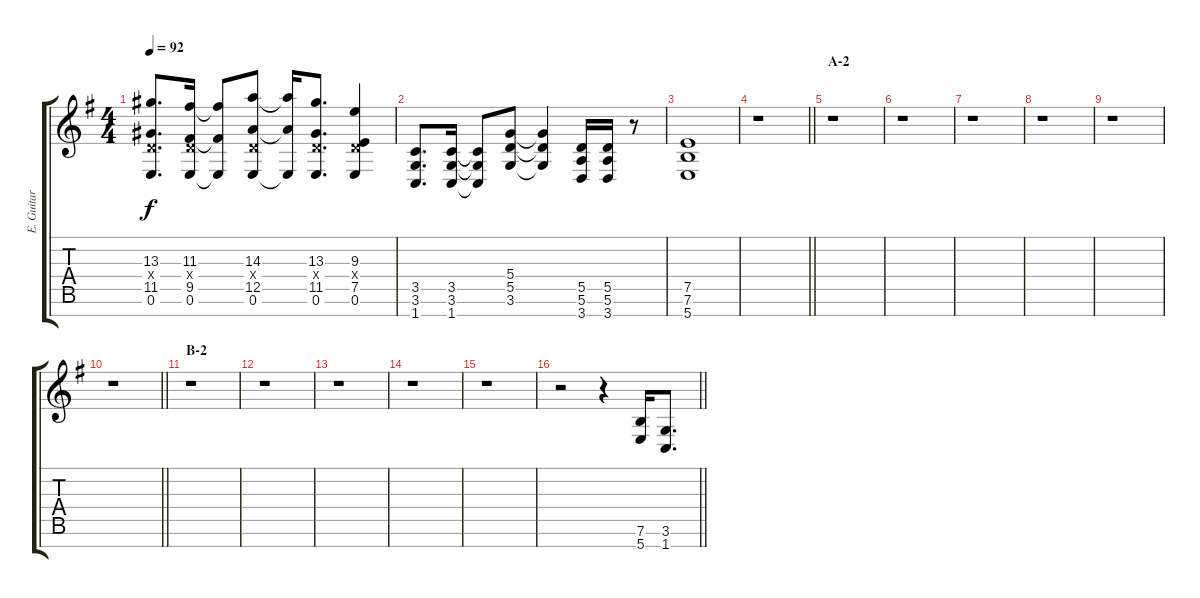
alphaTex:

\track ("E. Guitar II" "E. Guitar ") {instrument overdrivenguitar}
\staff {score tabs}
\tuning (E4 B3 G3 D3 A2 E2 B1) {hide}
\ts (4 4)
\tempo 92
\clef g2
\ks eminor
(13.3 0.4{x} 11.5 0.6).8{d dy f} (11.3 0.4{x} 9.5 0.6).16 (11.3{t} 9.5{t} 0.6{t}).8 (14.3 0.4{x} 12.5 0.6).8 (14.3{t} 12.5{t} 0.6{t}).16 (13.3 0.4{x} 11.5 0.6).8{d} (9.3 0.4{x} 7.5 0.6).4 |
(3.5 3.6 1.7).8{d} (3.5 3.6 1.7).16 (3.5{t} 3.6{t} 1.7{t}).8 (5.4 5.5 3.6).8 (5.4{t} 5.5{t} 3.6{t}).4 (5.5 5.6 3.7).16 (5.5 5.6 3.7).16 r.8 |
(7.5 7.6 5.7).1 |
\barLineRight lightlight
r.1 |
\section ("" "A-2")
r.1 |
r.1 |
r.1 |
r.1 |
r.1 |
\barLineRight lightlight
r.1 |
\section ("" "B-2")
r.1 |
r.1 |
r.1 |
r.1 |
r.1 |
\barLineRight lightlight
r.2 r.4 (7.6 5.7).16 (3.6 1.7).8{d}
